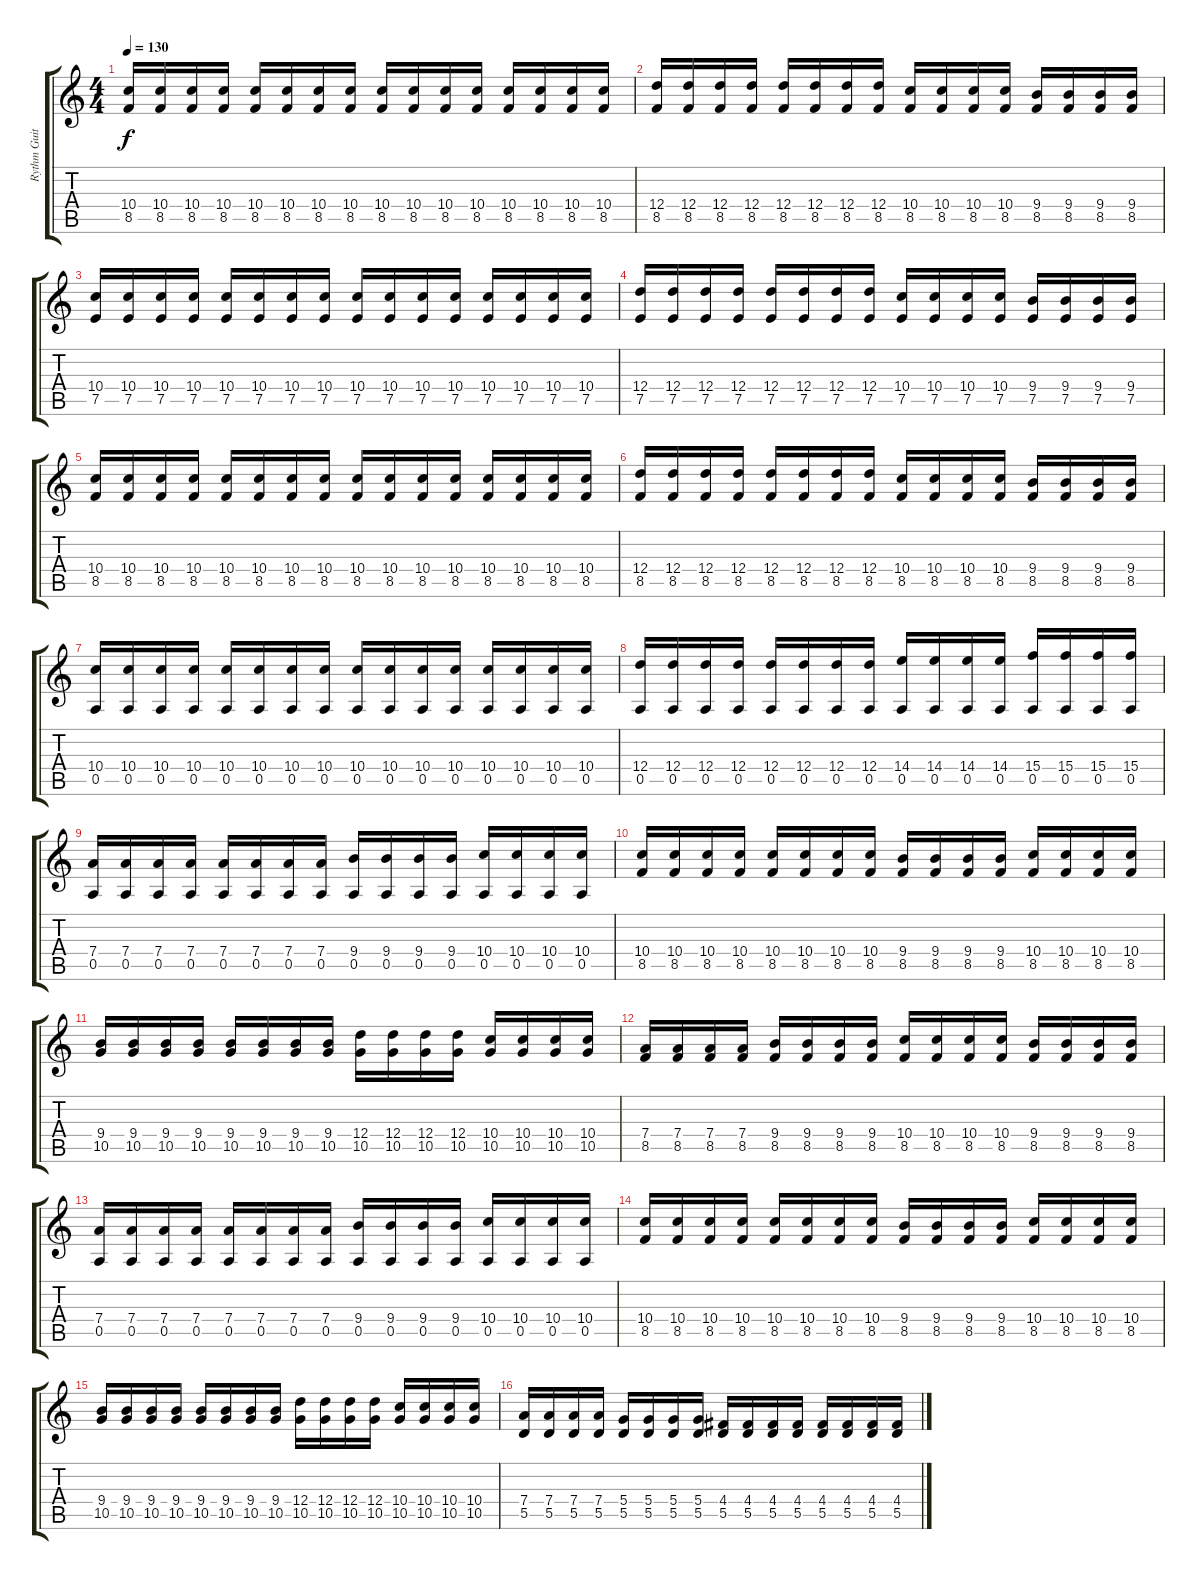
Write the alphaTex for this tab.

\track ("Rythm Guitar 2" "Rythm Guit") {instrument overdrivenguitar}
\staff {score tabs}
\tuning (E4 B3 G3 D3 A2 E2) {hide}
\ts (4 4)
\tempo 130
\clef g2
\ks c
(10.4 8.5).16{dy f} (10.4 8.5).16 (10.4 8.5).16 (10.4 8.5).16 (10.4 8.5).16 (10.4 8.5).16 (10.4 8.5).16 (10.4 8.5).16 (10.4 8.5).16 (10.4 8.5).16 (10.4 8.5).16 (10.4 8.5).16 (10.4 8.5).16 (10.4 8.5).16 (10.4 8.5).16 (10.4 8.5).16 |
(12.4 8.5).16 (12.4 8.5).16 (12.4 8.5).16 (12.4 8.5).16 (12.4 8.5).16 (12.4 8.5).16 (12.4 8.5).16 (12.4 8.5).16 (10.4 8.5).16 (10.4 8.5).16 (10.4 8.5).16 (10.4 8.5).16 (9.4 8.5).16 (9.4 8.5).16 (9.4 8.5).16 (9.4 8.5).16 |
(10.4 7.5).16 (10.4 7.5).16 (10.4 7.5).16 (10.4 7.5).16 (10.4 7.5).16 (10.4 7.5).16 (10.4 7.5).16 (10.4 7.5).16 (10.4 7.5).16 (10.4 7.5).16 (10.4 7.5).16 (10.4 7.5).16 (10.4 7.5).16 (10.4 7.5).16 (10.4 7.5).16 (10.4 7.5).16 |
(12.4 7.5).16 (12.4 7.5).16 (12.4 7.5).16 (12.4 7.5).16 (12.4 7.5).16 (12.4 7.5).16 (12.4 7.5).16 (12.4 7.5).16 (10.4 7.5).16 (10.4 7.5).16 (10.4 7.5).16 (10.4 7.5).16 (9.4 7.5).16 (9.4 7.5).16 (9.4 7.5).16 (9.4 7.5).16 |
(10.4 8.5).16 (10.4 8.5).16 (10.4 8.5).16 (10.4 8.5).16 (10.4 8.5).16 (10.4 8.5).16 (10.4 8.5).16 (10.4 8.5).16 (10.4 8.5).16 (10.4 8.5).16 (10.4 8.5).16 (10.4 8.5).16 (10.4 8.5).16 (10.4 8.5).16 (10.4 8.5).16 (10.4 8.5).16 |
(12.4 8.5).16 (12.4 8.5).16 (12.4 8.5).16 (12.4 8.5).16 (12.4 8.5).16 (12.4 8.5).16 (12.4 8.5).16 (12.4 8.5).16 (10.4 8.5).16 (10.4 8.5).16 (10.4 8.5).16 (10.4 8.5).16 (9.4 8.5).16 (9.4 8.5).16 (9.4 8.5).16 (9.4 8.5).16 |
(10.4 0.5).16 (10.4 0.5).16 (10.4 0.5).16 (10.4 0.5).16 (10.4 0.5).16 (10.4 0.5).16 (10.4 0.5).16 (10.4 0.5).16 (10.4 0.5).16 (10.4 0.5).16 (10.4 0.5).16 (10.4 0.5).16 (10.4 0.5).16 (10.4 0.5).16 (10.4 0.5).16 (10.4 0.5).16 |
(12.4 0.5).16 (12.4 0.5).16 (12.4 0.5).16 (12.4 0.5).16 (12.4 0.5).16 (12.4 0.5).16 (12.4 0.5).16 (12.4 0.5).16 (14.4 0.5).16 (14.4 0.5).16 (14.4 0.5).16 (14.4 0.5).16 (15.4 0.5).16 (15.4 0.5).16 (15.4 0.5).16 (15.4 0.5).16 |
(7.4 0.5).16 (7.4 0.5).16 (7.4 0.5).16 (7.4 0.5).16 (7.4 0.5).16 (7.4 0.5).16 (7.4 0.5).16 (7.4 0.5).16 (9.4 0.5).16 (9.4 0.5).16 (9.4 0.5).16 (9.4 0.5).16 (10.4 0.5).16 (10.4 0.5).16 (10.4 0.5).16 (10.4 0.5).16 |
(10.4 8.5).16 (10.4 8.5).16 (10.4 8.5).16 (10.4 8.5).16 (10.4 8.5).16 (10.4 8.5).16 (10.4 8.5).16 (10.4 8.5).16 (9.4 8.5).16 (9.4 8.5).16 (9.4 8.5).16 (9.4 8.5).16 (10.4 8.5).16 (10.4 8.5).16 (10.4 8.5).16 (10.4 8.5).16 |
(9.4 10.5).16 (9.4 10.5).16 (9.4 10.5).16 (9.4 10.5).16 (9.4 10.5).16 (9.4 10.5).16 (9.4 10.5).16 (9.4 10.5).16 (12.4 10.5).16 (12.4 10.5).16 (12.4 10.5).16 (12.4 10.5).16 (10.4 10.5).16 (10.4 10.5).16 (10.4 10.5).16 (10.4 10.5).16 |
(7.4 8.5).16 (7.4 8.5).16 (7.4 8.5).16 (7.4 8.5).16 (9.4 8.5).16 (9.4 8.5).16 (9.4 8.5).16 (9.4 8.5).16 (10.4 8.5).16 (10.4 8.5).16 (10.4 8.5).16 (10.4 8.5).16 (9.4 8.5).16 (9.4 8.5).16 (9.4 8.5).16 (9.4 8.5).16 |
(7.4 0.5).16 (7.4 0.5).16 (7.4 0.5).16 (7.4 0.5).16 (7.4 0.5).16 (7.4 0.5).16 (7.4 0.5).16 (7.4 0.5).16 (9.4 0.5).16 (9.4 0.5).16 (9.4 0.5).16 (9.4 0.5).16 (10.4 0.5).16 (10.4 0.5).16 (10.4 0.5).16 (10.4 0.5).16 |
(10.4 8.5).16 (10.4 8.5).16 (10.4 8.5).16 (10.4 8.5).16 (10.4 8.5).16 (10.4 8.5).16 (10.4 8.5).16 (10.4 8.5).16 (9.4 8.5).16 (9.4 8.5).16 (9.4 8.5).16 (9.4 8.5).16 (10.4 8.5).16 (10.4 8.5).16 (10.4 8.5).16 (10.4 8.5).16 |
(9.4 10.5).16 (9.4 10.5).16 (9.4 10.5).16 (9.4 10.5).16 (9.4 10.5).16 (9.4 10.5).16 (9.4 10.5).16 (9.4 10.5).16 (12.4 10.5).16 (12.4 10.5).16 (12.4 10.5).16 (12.4 10.5).16 (10.4 10.5).16 (10.4 10.5).16 (10.4 10.5).16 (10.4 10.5).16 |
(7.4 5.5).16 (7.4 5.5).16 (7.4 5.5).16 (7.4 5.5).16 (5.4 5.5).16 (5.4 5.5).16 (5.4 5.5).16 (5.4 5.5).16 (4.4 5.5).16 (4.4 5.5).16 (4.4 5.5).16 (4.4 5.5).16 (4.4 5.5).16 (4.4 5.5).16 (4.4 5.5).16 (4.4 5.5).16
